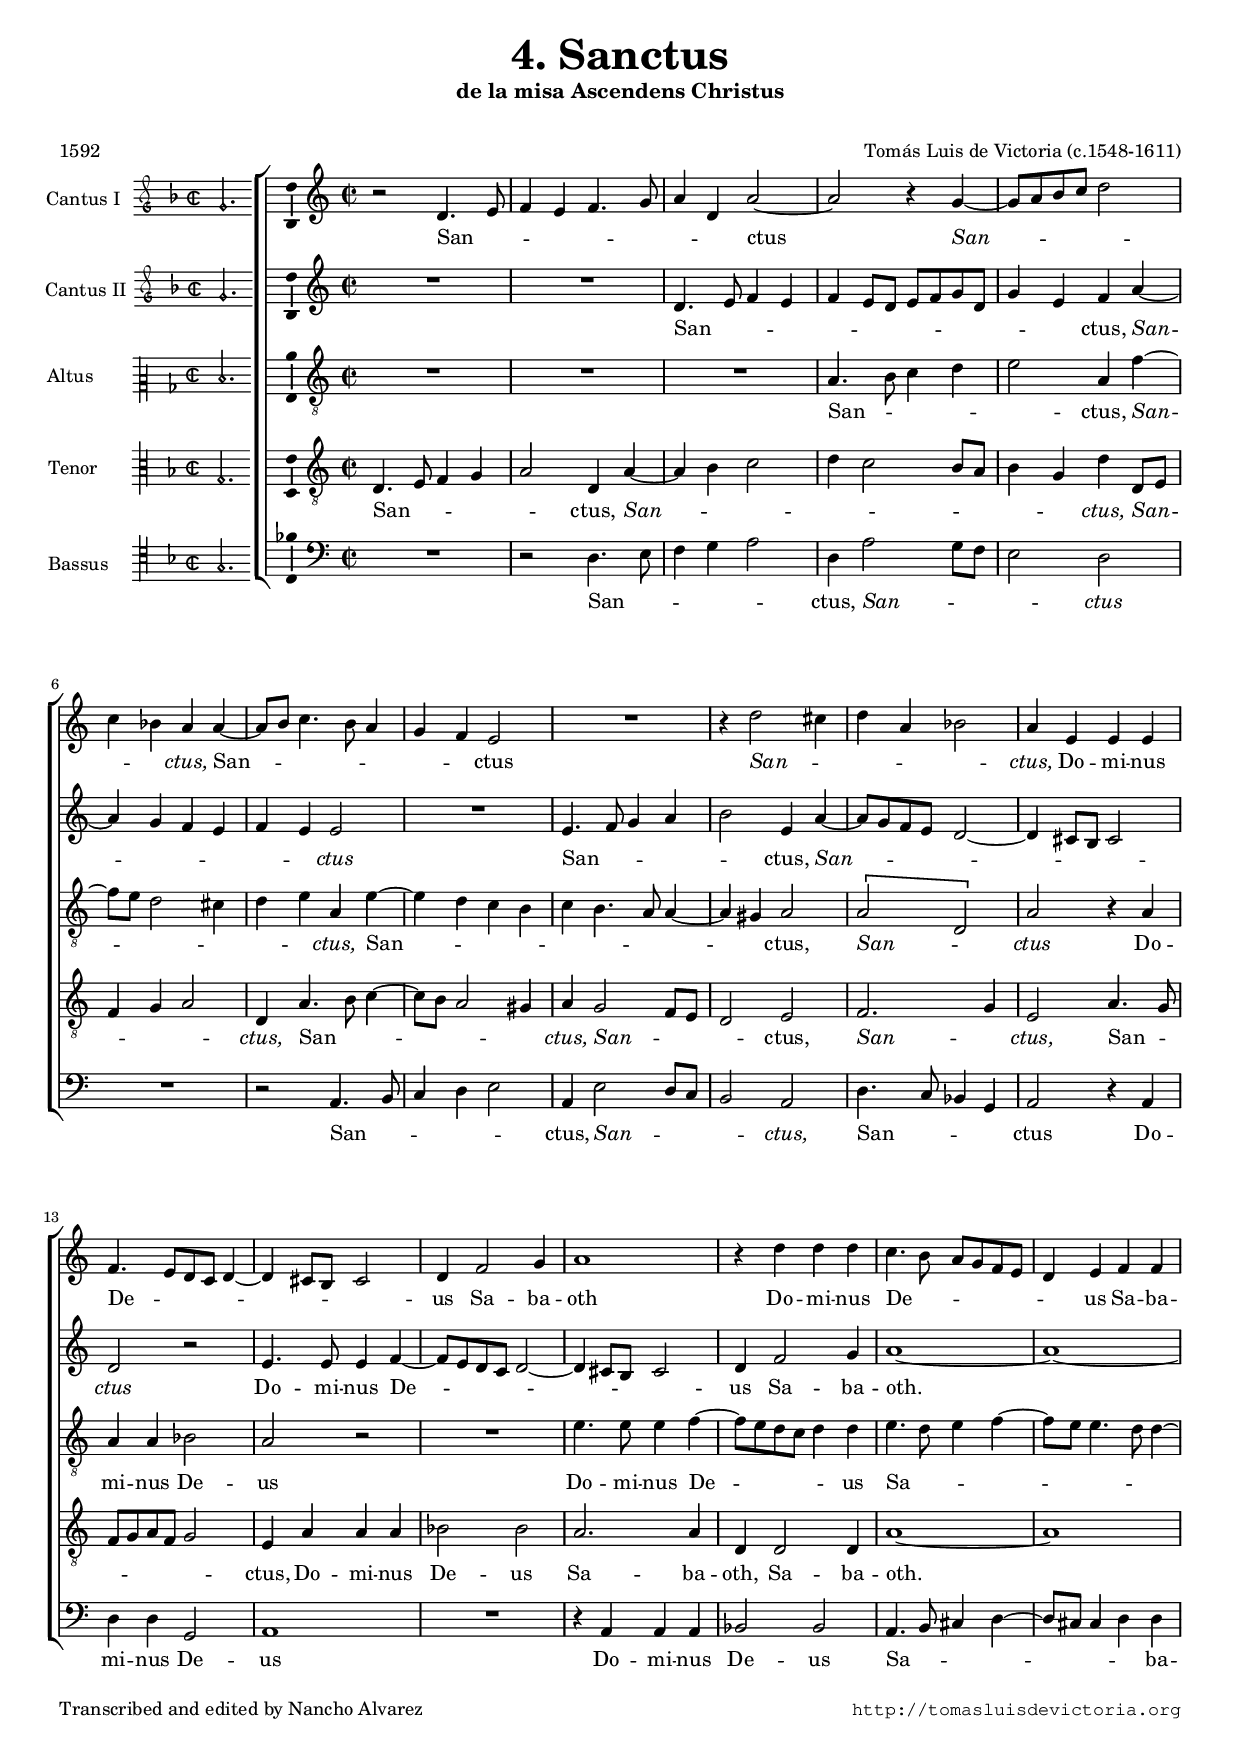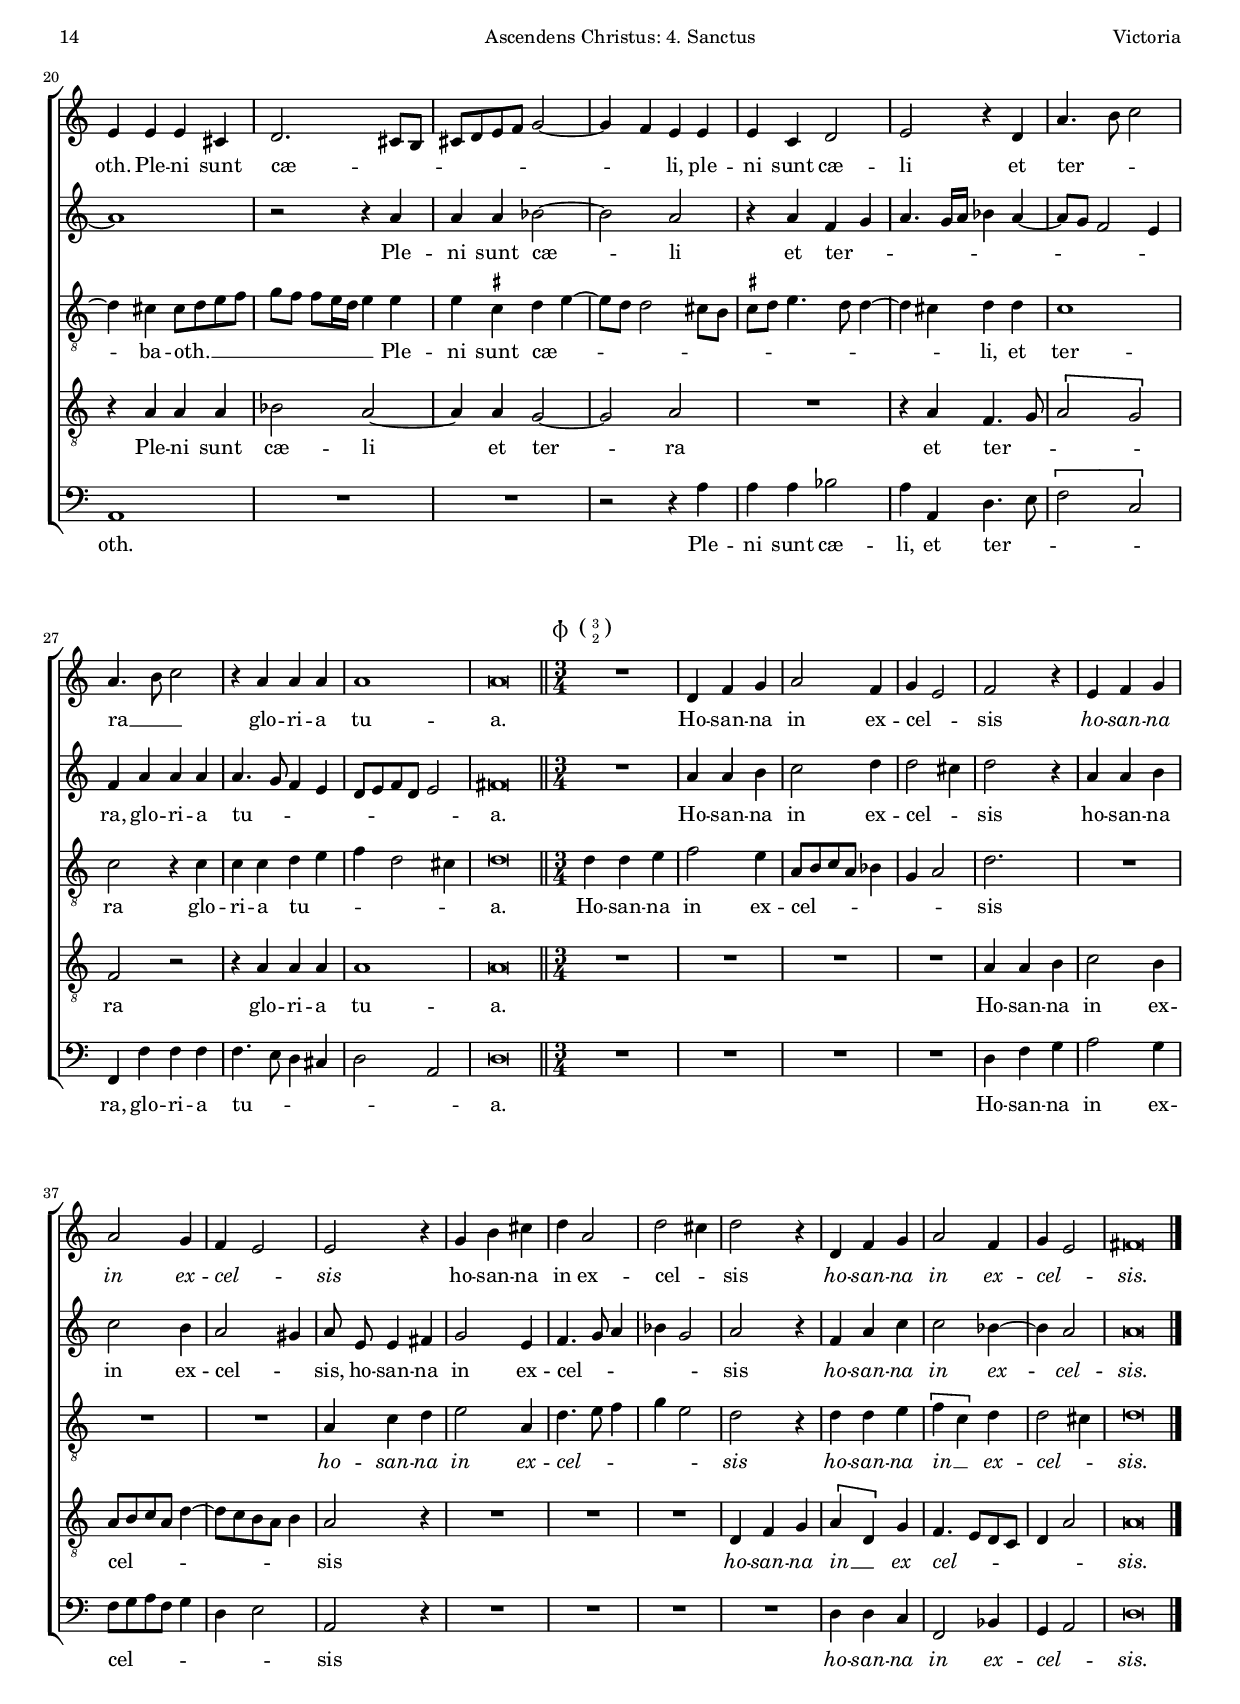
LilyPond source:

\version "2.18.0"

#(set-default-paper-size "a4")
#(set-global-staff-size 16.2)
#(ly:set-option 'point-and-click #f)
%mobile -s14.5 -i3.4

italicas=\override LyricText.font-shape = #'italic
rectas=\override LyricText.font-shape = #'upright
ss=\once \set suggestAccidentals = ##t
incipitwidth = 20

htitle="Ascendens Christus: 4. Sanctus"
hcomposer="Victoria"

\header {
	title=\markup{\fontsize #3 "4. Sanctus"}
	subtitle="de la misa Ascendens Christus"
	subsubtitle=" "
	composer="Tomás Luis de Victoria (c.1548-1611)"
        pdfauthor=\composer
	%opus="(-)"
	poet="1592"
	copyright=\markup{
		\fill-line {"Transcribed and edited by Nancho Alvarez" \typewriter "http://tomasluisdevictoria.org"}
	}
%	tagline=""
}

global={\key c \major \time 2/2 \skip 1*30 \bar "||" \time 3/4
					\skip 1*3/4*17 \bar "|." 
}

cantus={
	r2 d'4. e'8 |
	f'4 e' f'4. g'8 |
	a'4 d' a'2 ~ |
	a' r4 g' ~ |
%5
	g'8 a' b' c'' d''2 |
	c''4 bes' a' a' ~ |
	a'8 b' c''4. b'8 a'4 |
	g' f' e'2 |
	R1*4/4 |
%10
	r4 d''2 cis''4 |
	d'' a' bes'2 |
	a'4 e' e' e' |
	f'4.  e'8[ d' c'] d'4 ~ |
	d' cis'8 b cis'2 |
%15
	d'4 f'2 g'4 |
	a'1 |
	r4 d'' d'' d'' |
	c''4. b'8 a' g' f' e' | % no queda bien el corchete de 5 notas
	d'4 e' f' f' |
%20
	e' e' e' cis' |
	d'2. cis'8 b |
	cis' d' e' f' g'2 ~ |
	g'4 f' e' e' |
	e' c' d'2 |
%25
	e' r4 d' |
	a'4. b'8 c''2 |
	a'4. b'8 c''2 |
	r4 a' a' a' |
	a'1 |
%30
	a'\breve*1/2 |
	\once \override TextScript.X-offset = #-3.7
        \once \override TextScript.padding = #2
        s4*0^\markup{\raise #.5 \musicglyph #"timesig.mensural34" \larger \larger " (" \smaller \smaller \smaller \column {\raise #.9 3 \raise #1.2 2} \larger \larger ")"}
	R1*3/4
	d'4 f' g' |
	a'2 f'4 g' e'2 |
	f' r4 e' f' g' |
	a'2 g'4 f' e'2 |
%35
	e' r4 g' b' cis'' |
	d'' a'2 d'' cis''4 |
	d''2 r4 d' f' g' |
	a'2 f'4 g' e'2 |
	fis'\breve*3/8 
}

cantusdos={
	R1*4/4 |
	R1*4/4 |
	d'4. e'8 f'4 e' |
	f' e'8 d' e' f' g' d' |
%5
	g'4 e' f' a' ~ |
	a' g' f' e' |
	f' e' e'2 |
	R1*4/4 |
	e'4. f'8 g'4 a' |
%10
	b'2 e'4 a' ~ |
	a'8 g' f' e' d'2 ~ |
	d'4 cis'8 b cis'2 |
	d' r |
	e'4. e'8 e'4 f' ~ |
%15
	f'8 e' d' c' d'2 ~ |
	d'4 cis'8 b cis'2 |
	d'4 f'2 g'4 |
	a'1 ~ |
	a' ~ |
%20
	a' |
	r2 r4 a' |
	a' a' bes'2 ~ |
	bes' a' |
	r4 a' f' g' |
%25
	a'4. g'16 a' bes'4 a' ~ |
	a'8 g' f'2 e'4 |
	f' a' a' a' |
	a'4. g'8 f'4 e' |
	d'8 e' f' d' e'2 |
%30
	fis'\breve*1/2 |
	R1*3/4
	a'4 a' b' | % errata en Turner a' a' a' 
	c''2 d''4 d''2 cis''4 |
	d''2 r4 a' a' b' |
	c''2 b'4 a'2 gis'4 |
%35
	\set Staff.autoBeaming = ##f
	a'8 e' e'4 fis' g'2 e'4 |
	\set Staff.autoBeaming = ##t
	f'4. g'8 a'4 bes' g'2 |
	a' r4 f' a' c'' |
	%\override LigatureBracket.style = #'dashed-line
	c''2 bes'4 ~ bes' a'2 % notacion negra
	a'\breve*3/8 
	
}

altus={
	R1*4/4 |
	R1*4/4 |
	R1*4/4 |
	a4. b8 c'4 d' |
%5
	e'2 a4 f' ~ |
	f'8 e' d'2 cis'4 |
	d' e' a e' ~ |
	e' d' c' b |
	c' b4. a8 a4 ~ |
%10
	a gis a2 |
	\[a d\] |
	a r4 a |
	a a bes2 |
	a r |
%15
	R1*4/4 |
	e'4. e'8 e'4 f' ~ |
	f'8 e' d' c' d'4 d' |
	e'4. d'8 e'4 f' ~ |
	f'8 e' e'4. d'8 d'4 ~ |
%20
	d' cis' cis'8 d' e' f' |
	 g'[ f']  f'[ e'16 d'] e'4 e' |
	e' \ss cis' d' e' ~ |
	e'8 d' d'2 cis'8 b |
	\ss cis' d' e'4. d'8 d'4 ~ |
%25
	d' cis' d' d' |
	c'1 |
	c'2 r4 c' |
	c' c' d' e' |
	f' d'2 cis'4 |
%30
	d'\breve*1/2 |
	d'4 d' e' f'2 e'4 |
	 a8[ b c' a] bes4 g a2 |
	d'2. 
	R1*3/4*3 |
%35
	a4 c' d' e'2 a4 |
	d'4. e'8 f'4 g' e'2 |
	d' r4 d' d' e' |
	\[f' c'\] d' d'2 cis'4 |
	d'\breve*3/8 
}

tenor={
	d4. e8 f4 g |
	a2 d4 a ~ |
	a b c'2 |
	d'4 c'2 b8 a |
%5
	b4 g d' d8 e |
	f4 g a2 |
	d4 a4. b8 c'4 ~ |
	c'8 b a2 gis4 |
	a g2 f8 e |
%10
	d2 e |
	f2. g4 |
	e2 a4. g8 |
	f g a f g2 |
	e4 a a a |
%15
	bes2 bes |
	a2. a4 |
	d d2 d4 |
	a1 ~ |
	a |
%20
	r4 a a a |
	bes2 a ~ |
	a4 a g2 ~ |
	g a |
	R1*4/4 |
%25
	r4 a f4. g8 |
	\[a2 g\] |
	f r |
	r4 a a a |
	a1 |
%30
	a\breve*1/2 |
	R1*3/4*4
	a4 a b c'2 b4 |
	a8[ b c' a] d'4 ~ d'8 c'8 b a b4 |
%35
	a2 r4 |
	R1*3/4*3 |
	d4 f g \[a d\] g |
	f4.  e8[ d c] d4 a2 |
	a\breve*3/8 
}

bassus={
	R1*4/4 |
	r2 d4. e8 |
	f4 g a2 |
	d4 a2 g8 f |
%5
	e2 d |
	R1*4/4 |
	r2 a,4. b,8 |
	c4 d e2 |
	a,4 e2 d8 c |
%10
	b,2 a, |
	d4. c8 bes,4 g, |
	a,2 r4 a, |
	d d g,2 |
	a,1 |
%15
	R1*4/4 |
	r4 a, a, a, |
	bes,2 bes, |
	a,4. b,8 cis4 d ~ |
	d8 cis cis4 d d |
%20
	a,1 |
	R1*4/4 |
	R1*4/4 |
	r2 r4 a |
	a a bes2 |
%25
	a4 a, d4. e8 |
	\[f2 c\] |
	f,4 f f f |
	f4. e8 d4 cis |
	d2 a, |
%30
	d\breve*1/2 |
	R1*3/4*4
	d4 f g a2 g4 |
	 f8[ g a f] g4 d e2 |
%35
	a, r4 
	R1*3/4*4 |
	d4 d c |
	%\override LigatureBracket.style = #'dashed-line
	f,2 bes,4 g, a,2 % notacion negra
	d\breve*3/8 
}

textocantus=\lyricmode{
San -- _ _ _ _ _ _ _ ctus _
\italicas
San -- _ _ _ _ _ _ _ ctus,
\rectas
San -- _ _ _ _ _ _ _ ctus
\italicas
San -- _ _ _ _ ctus,
\rectas
Do -- mi -- nus De -- _ _ _ _ _ _ _ _ us
Sa -- ba -- oth % hot
Do -- mi -- nus De -- _ _ _ _ _ _ us
Sa -- ba -- oth.
Ple -- ni sunt cæ -- _ _ _ _ _ _ _ _ _ li,
ple -- ni sunt cæ -- li et ter -- _ _ ra __ _ _ 
glo -- ri -- a tu -- a.
Ho -- san -- na in ex -- cel -- _ sis % O -- san -- na
\italicas
ho -- san -- na in ex -- cel -- _ sis
\rectas
ho -- san -- na in ex -- cel -- _ sis
\italicas
ho -- san -- na in ex -- cel -- _ sis. % _ cel -- sis para hemiolia?

}

textocantusdos=\lyricmode{
San -- _ _ _ _ _ _ _ _ _ _ _ _ ctus,
\italicas
San -- _ _ _ _ _ _ ctus
\rectas
San -- _ _ _ _ ctus,
\italicas
San -- _ _ _ _ _ _ _ _ _ ctus
\rectas
Do -- mi -- nus De -- _ _ _ _ _ _ _ _ _ us
Sa -- ba -- oth. _ _ 
Ple -- ni sunt cæ -- _ li et ter -- _ _ _ _ _ _ _ _ _ _ ra,
glo -- ri -- a tu -- _ _ _ _ _ _ _ _ a.
Ho -- san -- na in ex -- cel -- _ sis
ho -- san -- na in ex -- cel -- _ sis,
ho -- san -- na in ex -- cel -- _ _ _ _ sis
\italicas ho -- san -- na in ex -- _ cel -- sis.

}

textoaltus=\lyricmode{
San -- _ _ _ _ ctus,
\italicas
San -- _ _ _ _ _ _ ctus,
\rectas
San -- _ _ _ _ _ _ _ _ _ _ ctus,
\italicas
San -- _ ctus
\rectas
Do -- mi -- nus De -- us
Do -- mi -- nus De -- _ _ _ _ _ us
Sa -- _ _ _ _ _ _ _ _ _ ba -- oth. __ _ _ _ _ _ _ _ _ _ 
Ple -- ni sunt cæ -- _ _ _ _ _ _ _ _ _ _ _ _ _ li, et ter -- ra
glo -- ri -- a tu -- _ _ _ _ a.
Ho -- san -- na in ex -- cel -- _ _ _ _ _ _ sis
\italicas ho -- san -- na in ex -- cel -- _ _ _ _ sis
ho -- san -- na in __ _ ex -- cel -- _ sis.

}

textotenor=\lyricmode{
San -- _ _ _ _ ctus,
\italicas
San -- _ _ _ _ _ _ _ _ _ ctus, 
San -- _ _ _ _ ctus,
\rectas
San -- _ _ _ _ _ _ \italicas
ctus,
San -- _ _ _ \rectas
ctus,
\italicas
San -- _ ctus,
\rectas
San -- _ _ _ _ _ _ ctus,
Do -- mi -- nus De -- us Sa -- ba -- oth,
Sa -- ba -- oth. _
Ple -- ni sunt cæ -- li _
et ter -- _ ra
et ter -- _ _ _ ra
glo -- ri -- a tu -- a.
Ho -- san -- na in ex -- cel -- _ _ _ _ _ _ _ _ _ sis
\italicas ho -- san -- na in __ _ ex cel -- _ _ _ _ _ sis.

}

textobassus=\lyricmode{
San -- _ _ _ _ ctus,
\italicas
San -- _ _ _ ctus
\rectas
San -- _ _ _ _ ctus,
\italicas
San -- _ _ _ ctus,
\rectas
San -- _ _ _ ctus
Do -- mi -- nus De -- us
Do -- mi -- nus De -- us
Sa -- _ _ _ _ _ _ _ ba -- oth.
Ple -- ni sunt cæ -- li, et ter -- _ _ _ ra,
glo -- ri -- a tu -- _ _ _ _ _ a.
Ho -- san -- na in ex -- cel -- _ _ _ _ _ _ sis
\italicas ho -- san -- na in ex -- cel -- _ sis. % _ cel -- sis para hemiolia?

}


incipitcantus=\markup{
	\score{
		{ 
		\set Staff.instrumentName="Cantus I  "
		\override NoteHead.style = #'neomensural
		\override Rest.style = #'neomensural
		\override Staff.TimeSignature.style = #'neomensural
		\cadenzaOn 
		\clef "petrucci-g"
		\key f \major
		\time 2/2
		g'2.
		} 
	\layout {
		\context {\Voice
			\remove Ligature_bracket_engraver
			\consists Mensural_ligature_engraver
		}
		line-width=\incipitwidth
		indent = 0
	}
	}
}

incipitcantusdos=\markup{
	\score{
		{ 
		\set Staff.instrumentName="Cantus II "
		\override NoteHead.style = #'neomensural
		\override Rest.style = #'neomensural
		\override Staff.TimeSignature.style = #'neomensural
		\cadenzaOn 
		\clef "petrucci-g"
		\key f \major
		\time 2/2
		g'2.
		} 
	\layout {
		\context {\Voice
			\remove Ligature_bracket_engraver
			\consists Mensural_ligature_engraver
		}
		line-width=\incipitwidth
		indent = 0
	}
	}
}

incipitaltus=\markup{
	\score{
		{ 
		\set Staff.instrumentName="Altus       "
		\override NoteHead.style = #'neomensural 
		\override Rest.style = #'neomensural
		\override Staff.TimeSignature.style = #'neomensural
		\cadenzaOn 
		\clef "petrucci-c2"
		\key f \major
		\time 2/2
		d'2.
		} 
	\layout {
		\context {\Voice
			\remove Ligature_bracket_engraver
			\consists Mensural_ligature_engraver
		}
		line-width=\incipitwidth
		indent = 0
	}
	}
}


incipittenor=\markup{
	\score{
		{ 
		\set Staff.instrumentName="Tenor      "
		\override NoteHead.style = #'neomensural 
		\override Rest.style = #'neomensural
		\override Staff.TimeSignature.style = #'neomensural
		\cadenzaOn 
		\clef "petrucci-c3"
		\key f \major
		\time 2/2
		g2.
		} 
	\layout {
		\context {\Voice
			\remove Ligature_bracket_engraver
			\consists Mensural_ligature_engraver
		}
		line-width=\incipitwidth
		indent=0
	}
	}
}

incipitbassus=\markup{
	\score{
		{ 
		\set Staff.instrumentName="Bassus    "
		\override NoteHead.style = #'neomensural 
		\override Rest.style = #'neomensural
		\override Staff.TimeSignature.style = #'neomensural
		\cadenzaOn 
		\clef "petrucci-c4"
		\key f \major
		\time 2/2
		g2.
		} 
	\layout {
		\context {\Voice
			\remove Ligature_bracket_engraver
			\consists Mensural_ligature_engraver
		}
		line-width=\incipitwidth
		indent = 0
	}
	}
}





\score {\transpose c' c'{
\new ChoirStaff<<

	\new Staff <<\global
	\new Voice="v1" {
		\set Staff.instrumentName=\incipitcantus
		\clef "treble"
		\cantus }
	\new Lyrics \lyricsto "v1" {\textocantus }
	>>

	\new Staff <<\global
	\new Voice="v5" {
		\set Staff.instrumentName=\incipitcantusdos
		\clef "treble"
		\cantusdos }
	\new Lyrics \lyricsto "v5" {\textocantusdos }
	>>

	
	\new Staff << \global
	\new Voice="v2" {
		\set Staff.instrumentName=\incipitaltus
		\clef "G_8" 
		\altus}
	\new Lyrics \lyricsto "v2" {\textoaltus }
	>>

	
	\new Staff <<\global
	\new Voice="v3" {
		\set Staff.instrumentName=\incipittenor
		\clef "G_8"
		\tenor }
	\new Lyrics \lyricsto "v3" {\textotenor }
	>>
	

	\new Staff <<\global
	\new Voice="v4" {
		\set Staff.instrumentName=\incipitbassus
		\clef "bass" 
		\bassus }
	\new Lyrics \lyricsto "v4" {\textobassus }
	>>
	
>>

	}%transpose

\layout{ 
	\context {\Lyrics 
		\override VerticalAxisGroup.staff-affinity = #UP
		\override VerticalAxisGroup.nonstaff-relatedstaff-spacing =
			#'((basic-distance . 0) (minimum-distance . 0) (padding . 1))
		%\override LyricText.font-size = #1.2
		\override LyricHyphen.minimum-distance = #0.5
	}
	\context {\Score 
		tempoHideNote = ##t
		\override BarNumber.padding = #2 
	}
	\context {\Voice 
		melismaBusyProperties = #'()
		%autoBeaming = ##f
	}
	\context {\Staff 
                %\RemoveEmptyStaves
                %\override VerticalAxisGroup.remove-first = ##t
		\override VerticalAxisGroup.staff-staff-spacing =
			#'((basic-distance . 11) (minimum-distance . 0) (padding . 1))
		\consists Ambitus_engraver 
		\override LigatureBracket.padding = #1
	}
}

%\midi { \mtempo }

}


\paper{
	evenHeaderMarkup=\markup  \fill-line { \fromproperty #'page:page-number-string \htitle \hcomposer }
	oddHeaderMarkup= \markup  \fill-line { \on-the-fly #not-first-page \hcomposer \on-the-fly #not-first-page \htitle \on-the-fly #not-first-page \fromproperty #'page:page-number-string }
	%system-count=20
	%page-count = 8
	ragged-last-bottom = ##f
	indent=3.5\cm
	system-system-spacing =
	#'((basic-distance . 20) (minimum-distance . 0) (padding . 5))
	top-system-spacing = % header
	#'((basic-distance . 10) (minimum-distance . 0) (padding . 0))
	last-bottom-spacing = % footer
	#'((basic-distance . 12) (minimum-distance . 0) (padding . 0))


first-page-number=13
}